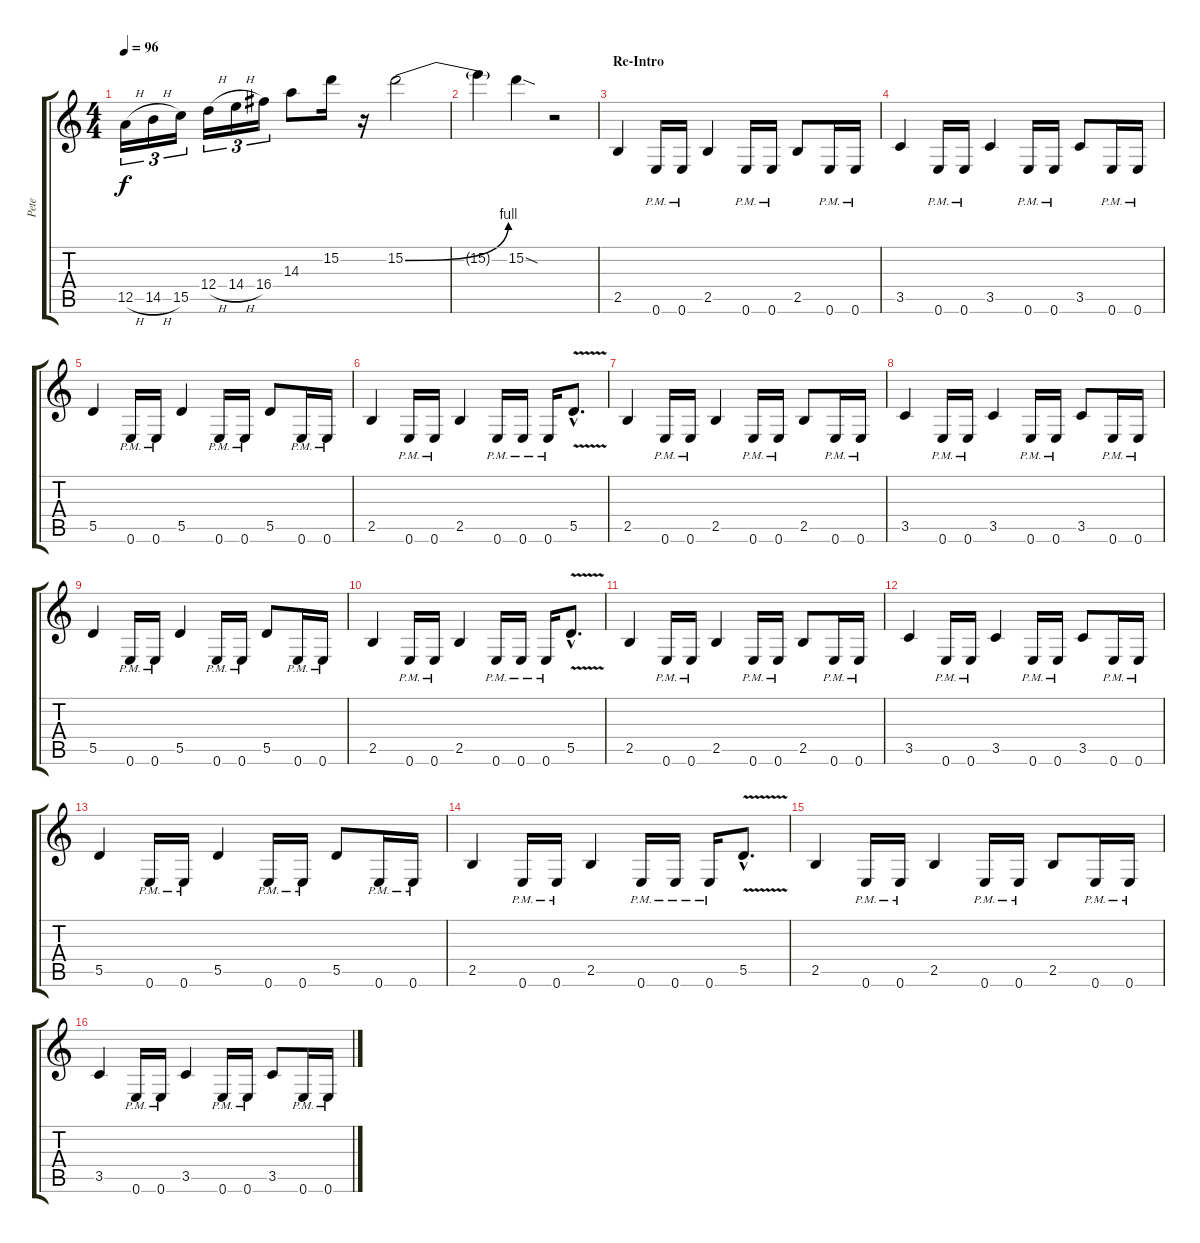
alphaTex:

\track ("Pete" "Pete") {instrument distortionguitar}
\staff {score tabs}
\tuning (E4 B3 G3 D3 A2 E2) {hide}
\ts (4 4)
\tempo 96
\clef g2
\ks c
12.5{h}.16{tu (3 2) dy f} 14.5{h}.16{tu (3 2)} 15.5.16{tu (3 2)} 12.4{h}.16{tu (3 2)} 14.4{h}.16{tu (3 2)} 16.4.16{tu (3 2)} 14.3.8 15.2.16 r.16 15.2{be (bend 0 0 60 4)}.2 |
15.2{t}.4 15.2{sod}.4 r.2 |
\section ("" "Re-Intro")
2.5.4 0.6{pm}.16 0.6{pm}.16 2.5.4 0.6{pm}.16 0.6{pm}.16 2.5.8 0.6{pm}.16 0.6{pm}.16 |
3.5.4 0.6{pm}.16 0.6{pm}.16 3.5.4 0.6{pm}.16 0.6{pm}.16 3.5.8 0.6{pm}.16 0.6{pm}.16 |
5.5.4 0.6{pm}.16 0.6{pm}.16 5.5.4 0.6{pm}.16 0.6{pm}.16 5.5.8 0.6{pm}.16 0.6{pm}.16 |
2.5.4 0.6{pm}.16 0.6{pm}.16 2.5.4 0.6{pm}.16 0.6{pm}.16 0.6{pm}.16 5.5{v hac}.8{d} |
2.5.4 0.6{pm}.16 0.6{pm}.16 2.5.4 0.6{pm}.16 0.6{pm}.16 2.5.8 0.6{pm}.16 0.6{pm}.16 |
3.5.4 0.6{pm}.16 0.6{pm}.16 3.5.4 0.6{pm}.16 0.6{pm}.16 3.5.8 0.6{pm}.16 0.6{pm}.16 |
5.5.4 0.6{pm}.16 0.6{pm}.16 5.5.4 0.6{pm}.16 0.6{pm}.16 5.5.8 0.6{pm}.16 0.6{pm}.16 |
2.5.4 0.6{pm}.16 0.6{pm}.16 2.5.4 0.6{pm}.16 0.6{pm}.16 0.6{pm}.16 5.5{v hac}.8{d} |
2.5.4 0.6{pm}.16 0.6{pm}.16 2.5.4 0.6{pm}.16 0.6{pm}.16 2.5.8 0.6{pm}.16 0.6{pm}.16 |
3.5.4 0.6{pm}.16 0.6{pm}.16 3.5.4 0.6{pm}.16 0.6{pm}.16 3.5.8 0.6{pm}.16 0.6{pm}.16 |
5.5.4 0.6{pm}.16 0.6{pm}.16 5.5.4 0.6{pm}.16 0.6{pm}.16 5.5.8 0.6{pm}.16 0.6{pm}.16 |
2.5.4 0.6{pm}.16 0.6{pm}.16 2.5.4 0.6{pm}.16 0.6{pm}.16 0.6{pm}.16 5.5{v hac}.8{d} |
2.5.4 0.6{pm}.16 0.6{pm}.16 2.5.4 0.6{pm}.16 0.6{pm}.16 2.5.8 0.6{pm}.16 0.6{pm}.16 |
3.5.4 0.6{pm}.16 0.6{pm}.16 3.5.4 0.6{pm}.16 0.6{pm}.16 3.5.8 0.6{pm}.16 0.6{pm}.16
